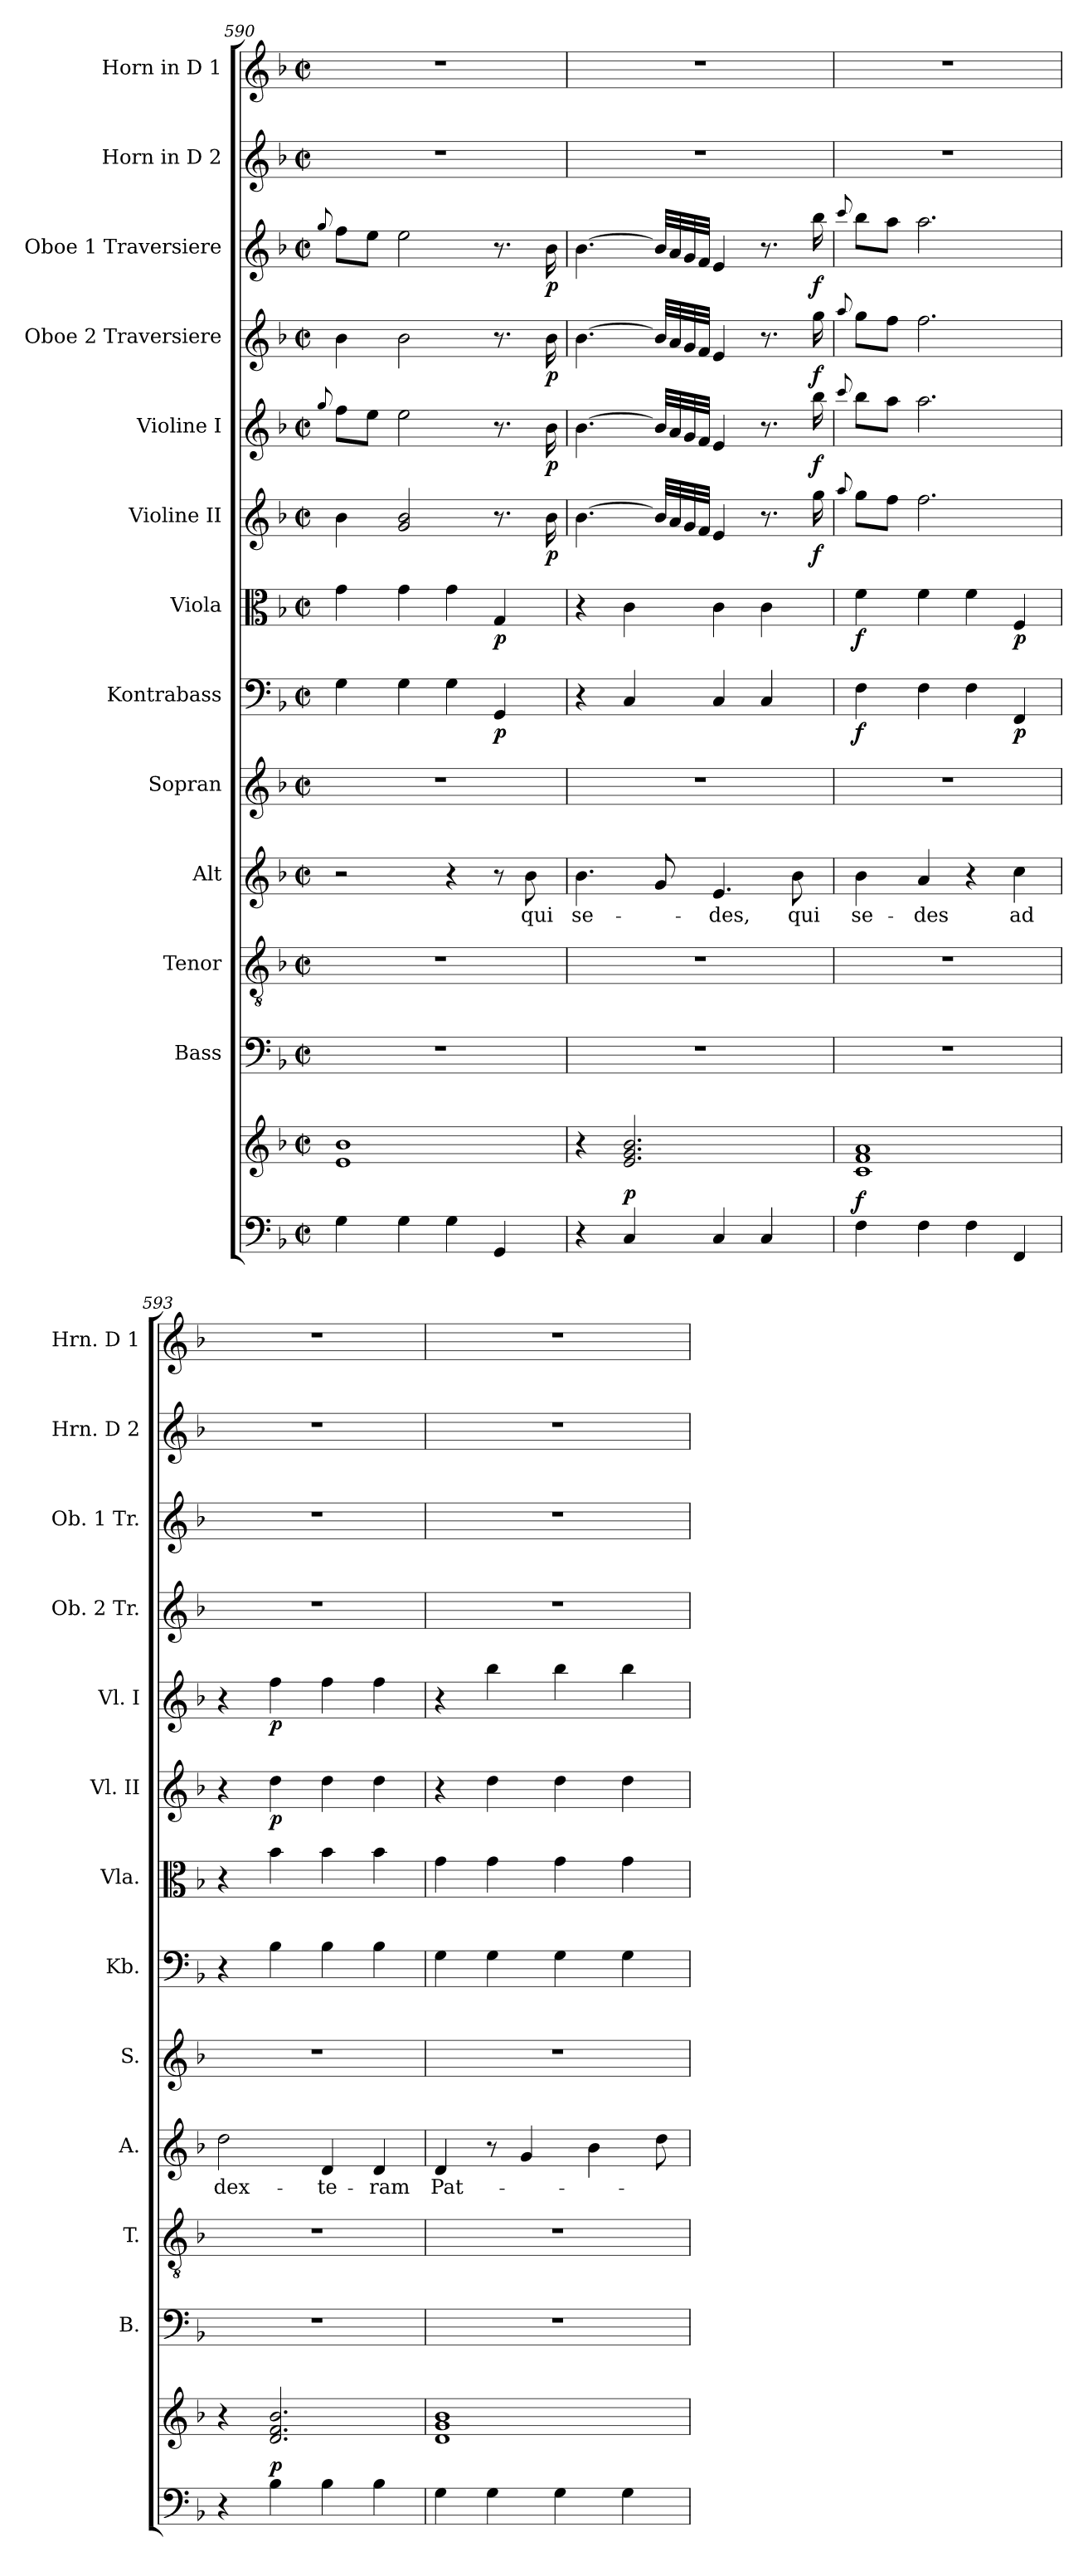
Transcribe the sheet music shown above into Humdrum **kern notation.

**kern	**kern	**dynam	**kern	**kern	**kern	**text	**kern	**kern	**dynam	**kern	**dynam	**kern	**dynam	**kern	**dynam	**kern	**dynam	**kern	**dynam	**kern	**kern
*part13	*part13	*part13	*part12	*part11	*part10	*part10	*part9	*part8	*part8	*part7	*part7	*part6	*part6	*part5	*part5	*part4	*part4	*part3	*part3	*part2	*part1
*staff14	*staff13	*staff13/14	*staff12	*staff11	*staff10	*staff10	*staff9	*staff8	*staff8	*staff7	*staff7	*staff6	*staff6	*staff5	*staff5	*staff4	*staff4	*staff3	*staff3	*staff2	*staff1
*	*	*	*I"Bass	*I"Tenor	*I"Alt	*	*I"Sopran	*I"Kontrabass	*	*I"Viola	*	*I"Violine II	*	*I"Violine I	*	*I"Oboe 2 Traversiere	*	*I"Oboe 1 Traversiere	*	*I"Horn in D 2	*I"Horn in D 1
*	*	*	*I'B.	*I'T.	*I'A.	*	*I'S.	*I'Kb.	*	*I'Vla.	*	*I'Vl. II	*	*I'Vl. I	*	*I'Ob. 2 Tr.	*	*I'Ob. 1 Tr.	*	*I'Hrn. D 2	*I'Hrn. D 1
!!LO:PB:g=z
*clefF4	*clefG2	*	*clefF4	*clefGv2	*clefG2	*	*clefG2	*clefF4	*	*clefC3	*	*clefG2	*	*clefG2	*	*clefG2	*	*clefG2	*	*clefG2	*clefG2
*	*	*	*	*	*	*	*	*ITrd7c12	*	*	*	*	*	*	*	*	*	*	*	*ITrd7c12	*ITrd7c12
*k[b-]	*k[b-]	*	*k[b-]	*k[b-]	*k[b-]	*	*k[b-]	*k[b-]	*	*k[b-]	*	*k[b-]	*	*k[b-]	*	*k[b-]	*	*k[b-]	*	*k[b-]	*k[b-]
*F:	*F:	*	*F:	*F:	*F:	*	*F:	*F:	*	*F:	*	*F:	*	*F:	*	*F:	*	*F:	*	*F:	*F:
*M2/2	*M2/2	*	*M2/2	*M2/2	*M2/2	*	*M2/2	*M2/2	*	*M2/2	*	*M2/2	*	*M2/2	*	*M2/2	*	*M2/2	*	*M2/2	*M2/2
*met(c|)	*met(c|)	*	*met(c|)	*met(c|)	*met(c|)	*	*met(c|)	*met(c|)	*	*met(c|)	*	*met(c|)	*	*met(c|)	*	*met(c|)	*	*met(c|)	*	*met(c|)	*met(c|)
=590	=590	=590	=590	=590	=590	=590	=590	=590	=590	=590	=590	=590	=590	=590	=590	=590	=590	=590	=590	=590	=590
.	.	.	.	.	.	.	.	.	.	.	.	.	.	8qqgg/	.	.	.	8qqgg/	.	.	.
4G\	1e 1b-	.	1r	1r	2r	.	1r	4GG\	.	4g\	.	4b-\	.	8ff\L	.	4b-\	.	8ff\L	.	1r	1r
.	.	.	.	.	.	.	.	.	.	.	.	.	.	8ee\J	.	.	.	8ee\J	.	.	.
4G\	.	.	.	.	.	.	.	4GG\	.	4g\	.	2g/ 2b-/	.	2ee\	.	2b-\	.	2ee\	.	.	.
4G\	.	.	.	.	4r	.	.	4GG\	.	4g\	.	.	.	.	.	.	.	.	.	.	.
!	!	!	!	!	!	!	!	!	!LO:DY:b	!	!LO:DY:b	!	!	!	!	!	!	!	!	!	!
4GG/	.	.	.	.	8r	.	.	4GGG/	p	4G/	p	8.r	.	8.r	.	8.r	.	8.r	.	.	.
!	!	!	!	!	!	!LO:LY:b	!	!	!	!	!	!	!	!	!	!	!	!	!	!	!
.	.	.	.	.	8b-\	qui	.	.	.	.	.	.	.	.	.	.	.	.	.	.	.
!	!	!	!	!	!	!	!	!	!	!	!	!	!LO:DY:b	!	!LO:DY:b	!	!LO:DY:b	!	!LO:DY:b	!	!
.	.	.	.	.	.	.	.	.	.	.	.	16b-\	p	16b-\	p	16b-\	p	16b-\	p	.	.
=591	=591	=591	=591	=591	=591	=591	=591	=591	=591	=591	=591	=591	=591	=591	=591	=591	=591	=591	=591	=591	=591
!	!	!	!	!	!	!LO:LY:b	!	!	!	!	!	!	!	!	!	!	!	!	!	!	!
4r	4r	.	1r	1r	4.b-\	se-	1r	4r	.	4r	.	[4.b-\	.	[4.b-\	.	[4.b-\	.	[4.b-\	.	1r	1r
!	!	!LO:DY:a=2	!	!	!	!	!	!	!	!	!	!	!	!	!	!	!	!	!	!	!
4C/	2.e/ 2.g/ 2.b-/	p	.	.	.	.	.	4CC/	.	4c\	.	.	.	.	.	.	.	.	.	.	.
.	.	.	.	.	8g/	.	.	.	.	.	.	32b-/LLL]	.	32b-/LLL]	.	32b-/LLL]	.	32b-/LLL]	.	.	.
.	.	.	.	.	.	.	.	.	.	.	.	32a/	.	32a/	.	32a/	.	32a/	.	.	.
.	.	.	.	.	.	.	.	.	.	.	.	32g/	.	32g/	.	32g/	.	32g/	.	.	.
.	.	.	.	.	.	.	.	.	.	.	.	32f/JJJ	.	32f/JJJ	.	32f/JJJ	.	32f/JJJ	.	.	.
!	!	!	!	!	!	!LO:LY:b	!	!	!	!	!	!	!	!	!	!	!	!	!	!	!
4C/	.	.	.	.	4.e/	-des,	.	4CC/	.	4c\	.	4e/	.	4e/	.	4e/	.	4e/	.	.	.
4C/	.	.	.	.	.	.	.	4CC/	.	4c\	.	8.r	.	8.r	.	8.r	.	8.r	.	.	.
!	!	!	!	!	!	!LO:LY:b	!	!	!	!	!	!	!	!	!	!	!	!	!	!	!
.	.	.	.	.	8b-\	qui	.	.	.	.	.	.	.	.	.	.	.	.	.	.	.
!	!	!	!	!	!	!	!	!	!	!	!	!	!LO:DY:b	!	!LO:DY:b	!	!LO:DY:b	!	!LO:DY:b	!	!
.	.	.	.	.	.	.	.	.	.	.	.	16gg\	f	16bb-\	f	16gg\	f	16bb-\	f	.	.
=592	=592	=592	=592	=592	=592	=592	=592	=592	=592	=592	=592	=592	=592	=592	=592	=592	=592	=592	=592	=592	=592
.	.	.	.	.	.	.	.	.	.	.	.	8qqaa/	.	8qqccc/	.	8qqaa/	.	8qqccc/	.	.	.
!	!	!LO:DY:a=2	!	!	!	!LO:LY:b	!	!	!LO:DY:b	!	!LO:DY:b	!	!	!	!	!	!	!	!	!	!
4F\	1c 1f 1a	f	1r	1r	4b-\	se-	1r	4FF\	f	4f\	f	8gg\L	.	8bb-\L	.	8gg\L	.	8bb-\L	.	1r	1r
.	.	.	.	.	.	.	.	.	.	.	.	8ff\J	.	8aa\J	.	8ff\J	.	8aa\J	.	.	.
!	!	!	!	!	!	!LO:LY:b	!	!	!	!	!	!	!	!	!	!	!	!	!	!	!
4F\	.	.	.	.	4a/	-des	.	4FF\	.	4f\	.	2.ff\	.	2.aa\	.	2.ff\	.	2.aa\	.	.	.
4F\	.	.	.	.	4r	.	.	4FF\	.	4f\	.	.	.	.	.	.	.	.	.	.	.
!	!	!	!	!	!	!LO:LY:b	!	!	!LO:DY:b	!	!LO:DY:b	!	!	!	!	!	!	!	!	!	!
4FF/	.	.	.	.	4cc\	ad	.	4FFF/	p	4F/	p	.	.	.	.	.	.	.	.	.	.
=593	=593	=593	=593	=593	=593	=593	=593	=593	=593	=593	=593	=593	=593	=593	=593	=593	=593	=593	=593	=593	=593
!	!	!	!	!	!	!LO:LY:b	!	!	!	!	!	!	!	!	!	!	!	!	!	!	!
4r	4r	.	1r	1r	2dd\	dex-	1r	4r	.	4r	.	4r	.	4r	.	1r	.	1r	.	1r	1r
!	!	!LO:DY:a=2	!	!	!	!	!	!	!	!	!	!	!LO:DY:b	!	!LO:DY:b	!	!	!	!	!	!
4B-\	2.d/ 2.f/ 2.b-/	p	.	.	.	.	.	4BB-\	.	4b-\	.	4dd\	p	4ff\	p	.	.	.	.	.	.
!	!	!	!	!	!	!LO:LY:b	!	!	!	!	!	!	!	!	!	!	!	!	!	!	!
4B-\	.	.	.	.	4d/	-te-	.	4BB-\	.	4b-\	.	4dd\	.	4ff\	.	.	.	.	.	.	.
!	!	!	!	!	!	!LO:LY:b	!	!	!	!	!	!	!	!	!	!	!	!	!	!	!
4B-\	.	.	.	.	4d/	-ram	.	4BB-\	.	4b-\	.	4dd\	.	4ff\	.	.	.	.	.	.	.
=594	=594	=594	=594	=594	=594	=594	=594	=594	=594	=594	=594	=594	=594	=594	=594	=594	=594	=594	=594	=594	=594
!	!	!	!	!	!	!LO:LY:b	!	!	!	!	!	!	!	!	!	!	!	!	!	!	!
4G\	1d 1g 1b-	.	1r	1r	4d/	Pat-	1r	4GG\	.	4g\	.	4r	.	4r	.	1r	.	1r	.	1r	1r
4G\	.	.	.	.	8r	.	.	4GG\	.	4g\	.	4dd\	.	4bb-\	.	.	.	.	.	.	.
.	.	.	.	.	4g/	.	.	.	.	.	.	.	.	.	.	.	.	.	.	.	.
4G\	.	.	.	.	.	.	.	4GG\	.	4g\	.	4dd\	.	4bb-\	.	.	.	.	.	.	.
.	.	.	.	.	4b-\	.	.	.	.	.	.	.	.	.	.	.	.	.	.	.	.
4G\	.	.	.	.	.	.	.	4GG\	.	4g\	.	4dd\	.	4bb-\	.	.	.	.	.	.	.
.	.	.	.	.	8dd\	.	.	.	.	.	.	.	.	.	.	.	.	.	.	.	.
=	=	=	=	=	=	=	=	=	=	=	=	=	=	=	=	=	=	=	=	=	=
*-	*-	*-	*-	*-	*-	*-	*-	*-	*-	*-	*-	*-	*-	*-	*-	*-	*-	*-	*-	*-	*-
